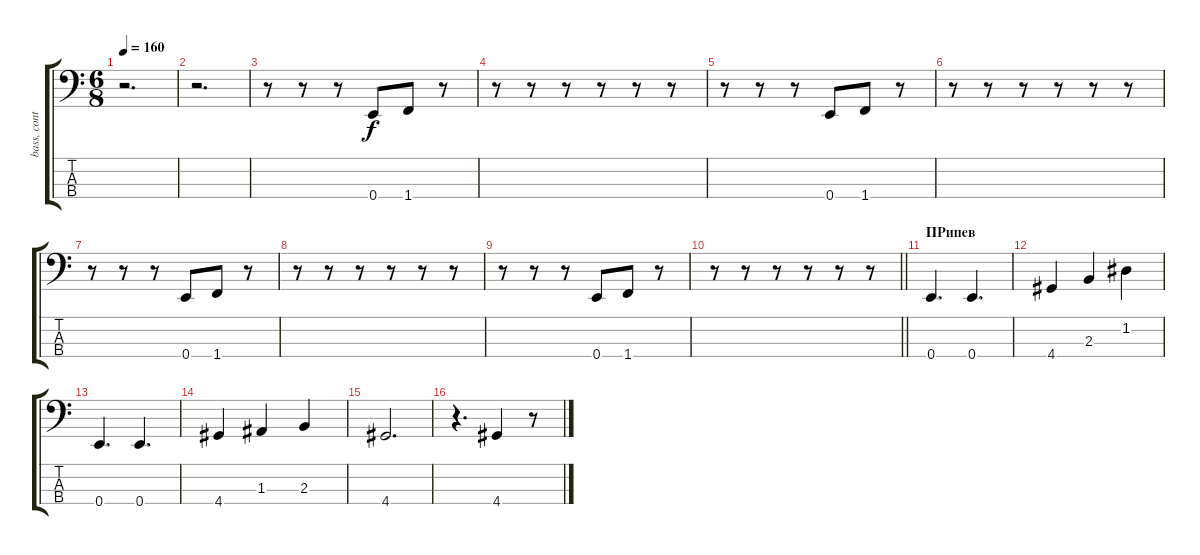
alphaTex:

\track ("bass, contrabass" "bass, cont") {instrument electricbassfinger}
\staff {score tabs}
\tuning (G2 D2 A1 E1) {hide}
\ts (6 8)
\tempo 160
\clef f4
\ks c
r.2{d dy f} |
r.2{d} |
r.8 r.8 r.8 0.4.8 1.4.8 r.8 |
r.8 r.8 r.8 r.8 r.8 r.8 |
r.8 r.8 r.8 0.4.8 1.4.8 r.8 |
r.8 r.8 r.8 r.8 r.8 r.8 |
r.8 r.8 r.8 0.4.8 1.4.8 r.8 |
r.8 r.8 r.8 r.8 r.8 r.8 |
r.8 r.8 r.8 0.4.8 1.4.8 r.8 |
\barLineRight lightlight
r.8 r.8 r.8 r.8 r.8 r.8 |
\section ("" "ПРипев")
0.4.4{d} 0.4.4{d} |
4.4.4 2.3.4 1.2.4 |
0.4.4{d} 0.4.4{d} |
4.4.4 1.3.4 2.3.4 |
4.4.2{d} |
r.4{d} 4.4.4 r.8
